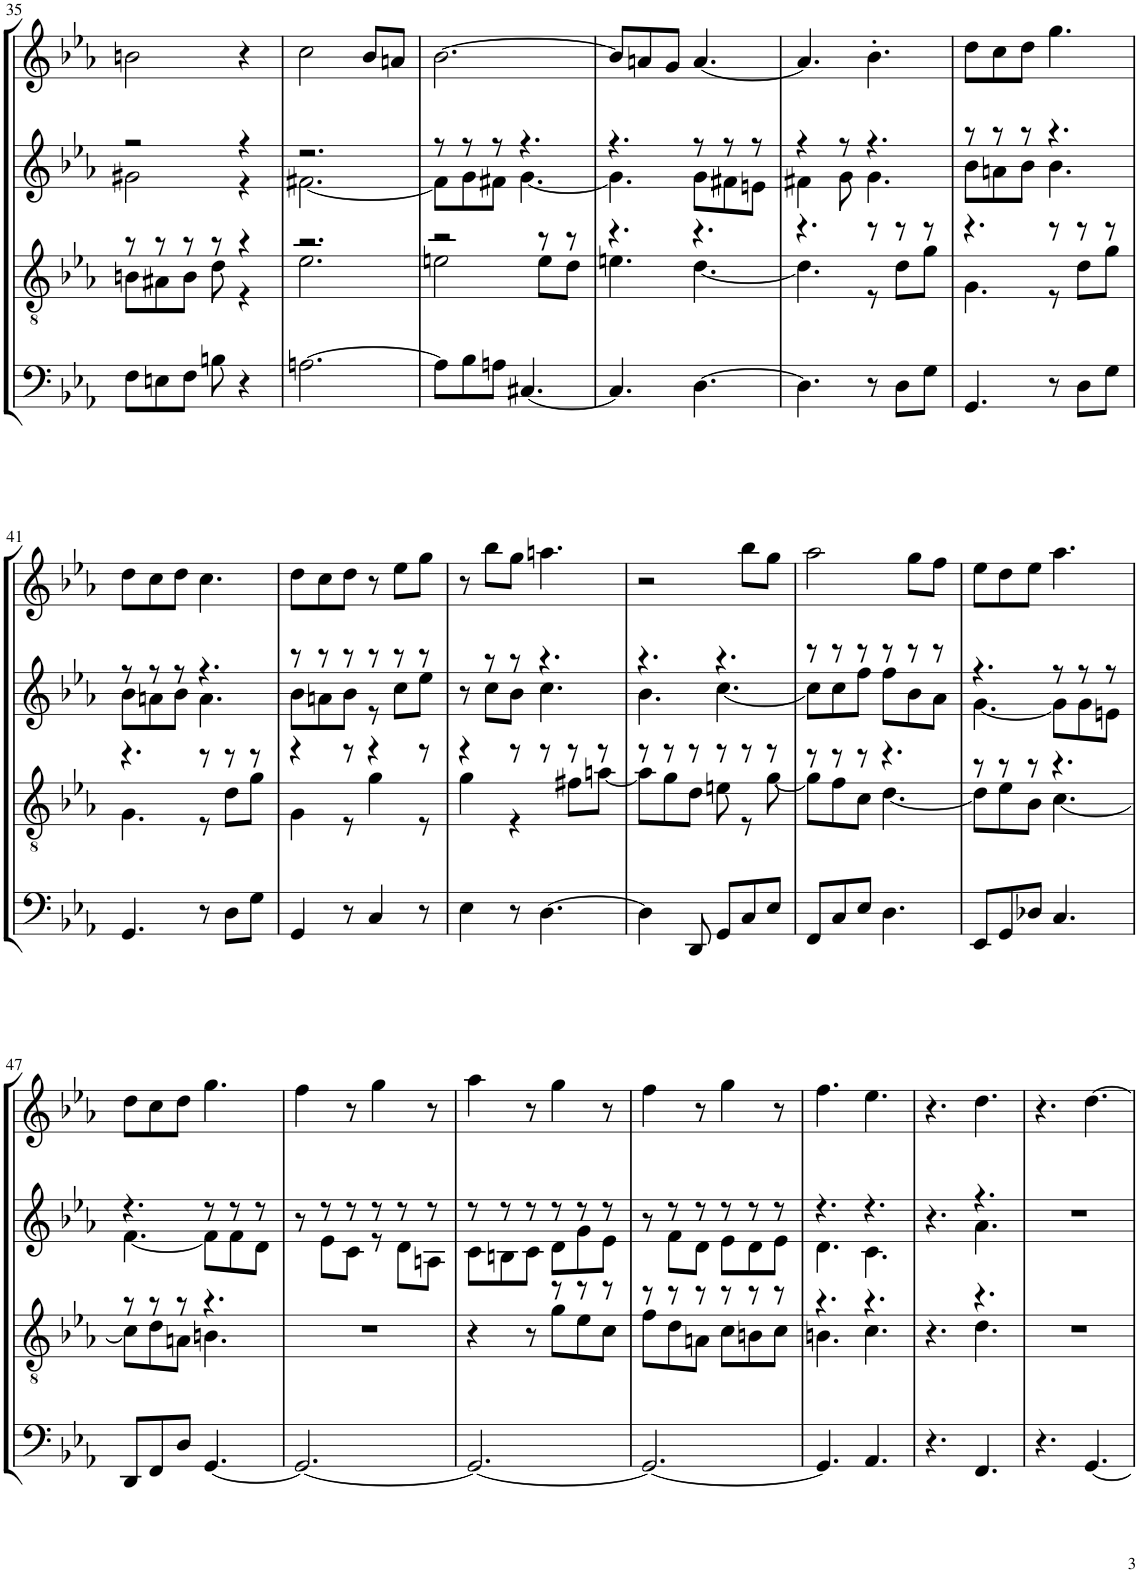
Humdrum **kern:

**kern	**kern	**kern	**kern
*part4	*part3	*part2	*part1
*staff4	*staff3	*staff2	*staff1
*I"Baritone Saxophone	*I"Tenor Saxophone	*I"Alto Saxophone	*I"Soprano Saxophone
*I'Bar Sax	*I'T Sax	*I'A Sax	*
!!LO:PB:g=z
*clefF4	*clefGv2	*clefG2	*clefG2
*ITrd12c21	*ITrd8c14	*ITrd5c9	*
*k[b-e-a-]	*k[b-e-a-]	*k[b-e-a-]	*k[b-e-a-]
*M6/8	*M6/8	*M6/8	*M6/8
=35	=35	=35	=35
*	*^	*^	*
8F\L	8r	8Bn\L	2r	2g#X\	2bn\
8En\	8r	8A#X\	.	.	.
8F\J	8r	8B\J	.	.	.
8Bn\	8r	8d\	.	.	.
4r	4r	4r	4r	4r	4r
=36	=36	=36	=36	=36	=36
[2.An\	2.r	2.e-\	2.r	[2.f#X\	2cc\
.	.	.	.	.	8b-/L
.	.	.	.	.	8an/J
=37	=37	=37	=37	=37	=37
8A\L]	2r	2en\	8r	8f#\L]	[2.b-\
8B-\	.	.	8r	8g\	.
8An\J	.	.	8r	8f#X\J	.
[4.C#X/	.	.	4.r	[4.g\	.
.	8r	8e\L	.	.	.
.	8r	8d\J	.	.	.
=38	=38	=38	=38	=38	=38
4.C#/]	4.r	4.en\	4.r	4.g\]	8b-/L]
.	.	.	.	.	8an/
.	.	.	.	.	8g/J
[4.D\	4.r	[4.d\	8r	8g\L	[4.a/
.	.	.	8r	8f#X\	.
.	.	.	8r	8en\J	.
=39	=39	=39	=39	=39	=39
4.D\]	4.r	4.d\]	4r	4f#X\	4.a/]
.	.	.	8r	8g\	.
8r	8r	8r	4.r	4.g\	4.b-'\
8D\L	8r	8d\L	.	.	.
8G\J	8r	8g\J	.	.	.
=40	=40	=40	=40	=40	=40
4.GG/	4.r	4.G\	8r	8b-\L	8dd\L
.	.	.	8r	8an\	8cc\
.	.	.	8r	8b-\J	8dd\J
8r	8r	8r	4.r	4.b-\	4.gg\
8D\L	8r	8d\L	.	.	.
8G\J	8r	8g\J	.	.	.
!!LO:LB:g=z
=41	=41	=41	=41	=41	=41
4.GG/	4.r	4.G\	8r	8b-\L	8dd\L
.	.	.	8r	8an\	8cc\
.	.	.	8r	8b-\J	8dd\J
8r	8r	8r	4.r	4.a\	4.cc\
8D\L	8r	8d\L	.	.	.
8G\J	8r	8g\J	.	.	.
=42	=42	=42	=42	=42	=42
4GG/	4r	4G\	8r	8b-\L	8dd\L
.	.	.	8r	8an\	8cc\
8r	8r	8r	8r	8b-\J	8dd\J
4C/	4r	4g\	8r	8r	8r
.	.	.	8r	8cc\L	8ee-\L
8r	8r	8r	8r	8ee-\J	8gg\J
=43	=43	=43	=43	=43	=43
4E-\	4r	4g\	8r	8ryy	8r
.	.	.	8r	8cc\L	8bb-\L
8r	8r	4r	8r	8b-\J	8gg\J
[4.D\	8r	.	4.r	4.cc\	4.aan\
.	8r	8f#X\L	.	.	.
.	8r	[8an\J	.	.	.
=44	=44	=44	=44	=44	=44
4D\]	8r	8a\L]	4.r	4.b-\	2r
.	8r	8g\	.	.	.
8DD/	8r	8d\J	.	.	.
8GG/L	8r	8en\	4.r	[4.cc\	.
8C/	8r	8r	.	.	8bb-\L
8E-/J	8r	[8g\	.	.	8gg\J
=45	=45	=45	=45	=45	=45
8FF/L	8r	8g\L]	8r	8cc\L]	2aa-\
8C/	8r	8f\	8r	8cc\	.
8E-/J	8r	8c\J	8r	8ff\J	.
4.D\	4.r	[4.d\	8r	8ff\L	.
.	.	.	8r	8b-\	8gg\L
.	.	.	8r	8a-\J	8ff\J
=46	=46	=46	=46	=46	=46
8EE-/L	8r	8d\L]	4.r	[4.g\	8ee-\L
8GG/	8r	8e-\	.	.	8dd\
8D-X/J	8r	8B-\J	.	.	8ee-\J
4.C/	4.r	[4.c\	8r	8g\L]	4.aa-\
.	.	.	8r	8g\	.
.	.	.	8r	8en\J	.
!!LO:LB:g=z
=47	=47	=47	=47	=47	=47
8DD/L	8r	8c\L]	4.r	[4.f\	8dd\L
8FF/	8r	8d\	.	.	8cc\
8D/J	8r	8An\J	.	.	8dd\J
[4.GG/	4.r	4.Bn\	8r	8f\L]	4.gg\
.	.	.	8r	8f\	.
.	.	.	8r	8d\J	.
*	*v	*v	*	*	*
=48	=48	=48	=48	=48
2.GG/_	2.r	8r	8ryy	4ff\
.	.	8r	8e-\L	.
.	.	8r	8c\J	8r
.	.	8r	8r	4gg\
.	.	8r	8d\L	.
.	.	8r	8An\J	8r
=49	=49	=49	=49	=49
*	*^	*	*	*
2.GG/_	4r	4.ryy	8r	8c\L	4aa-\
.	.	.	8r	8Bn\	.
.	8r	.	8r	8c\J	8r
.	8r	8g\L	8r	8d\L	4gg\
.	8r	8e-\	8r	8g\	.
.	8r	8c\J	8r	8e-\J	8r
=50	=50	=50	=50	=50	=50
2.GG/_	8r	8f\L	8r	8ryy	4ff\
.	8r	8d\	8r	8f\L	.
.	8r	8An\J	8r	8d\J	8r
.	8r	8c\L	8r	8e-\L	4gg\
.	8r	8Bn\	8r	8d\	.
.	8r	8c\J	8r	8e-\J	8r
=51	=51	=51	=51	=51	=51
4.GG/]	4.r	4.Bn\	4.r	4.d\	4.ff\
4.AA-/	4.r	4.c\	4.r	4.c\	4.ee-\
=52	=52	=52	=52	=52	=52
4.r	4.r	4.ryy	4.r	4.ryy	4.r
4.FF/	4.r	4.d\	4.r	4.a-\	4.dd\
*	*v	*v	*	*	*
*	*	*v	*v	*
=53	=53	=53	=53
4.r	2.r	2.r	4.r
[4.GG/	.	.	[4.dd\
=	=	=	=
*-	*-	*-	*-
